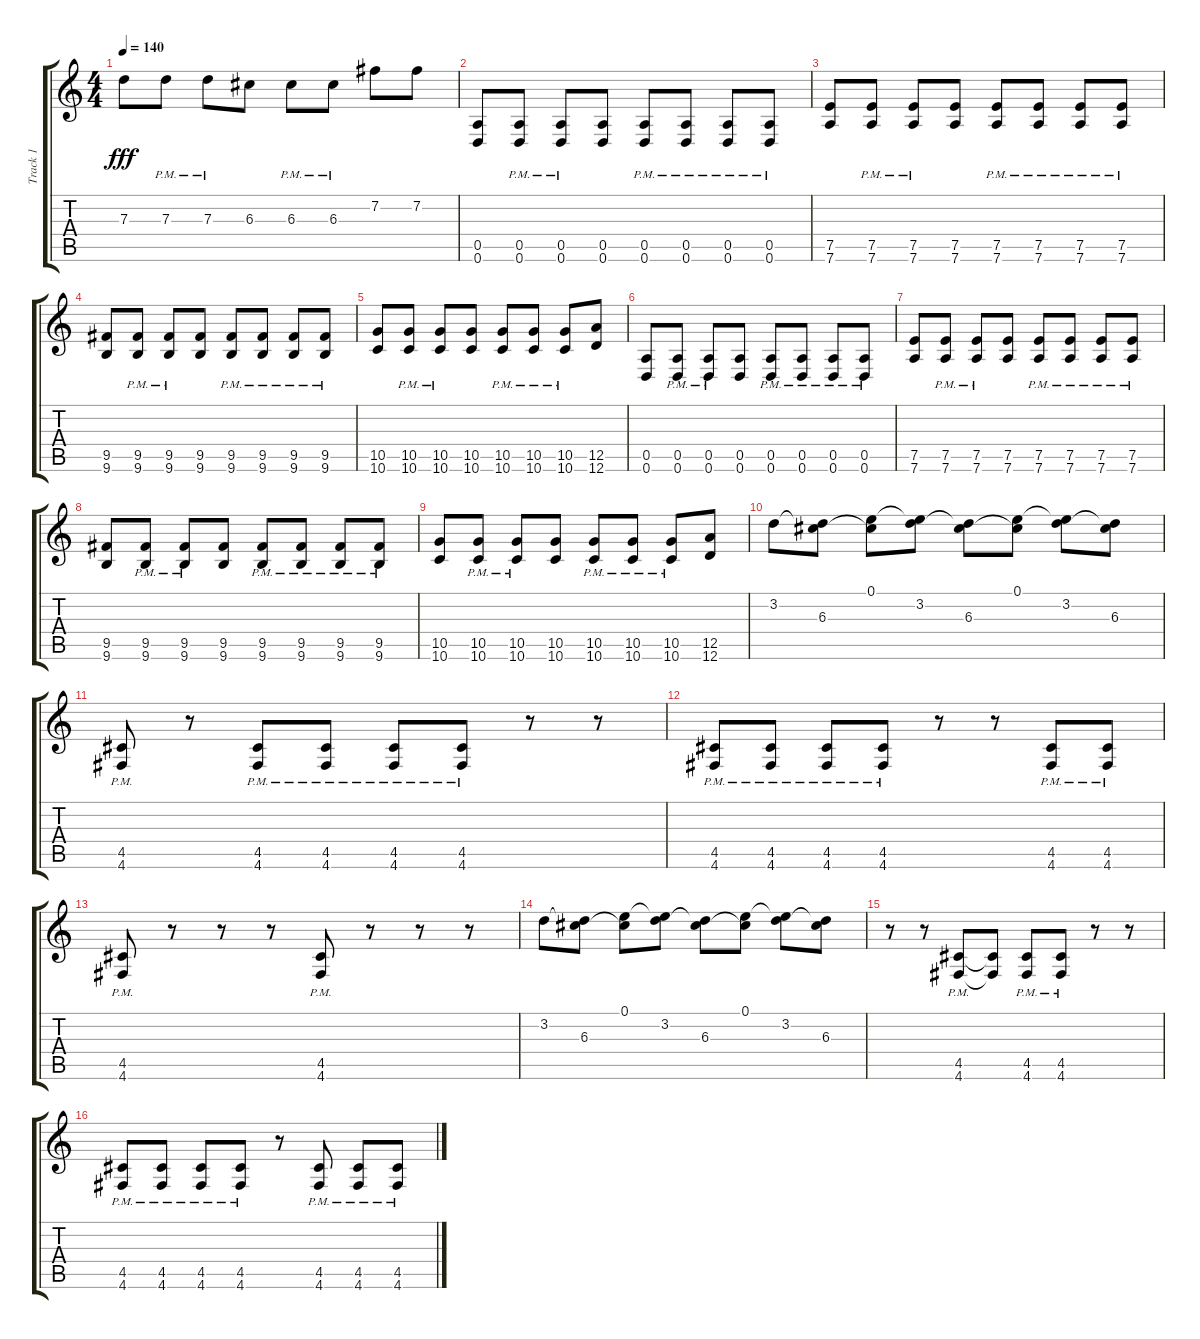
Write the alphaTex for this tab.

\track ("Track 1" "Track 1") {instrument overdrivenguitar}
\staff {score tabs}
\tuning (E4 B3 G3 D3 A2 D2) {hide}
\ts (4 4)
\tempo 140
\clef g2
\ks c
7.3.8{dy fff} 7.3{pm}.8 7.3{pm}.8 6.3.8 6.3{pm}.8 6.3{pm}.8 7.2.8 7.2.8 |
(0.5 0.6).8 (0.5{pm} 0.6{pm}).8 (0.5{pm} 0.6{pm}).8 (0.5 0.6).8 (0.5{pm} 0.6{pm}).8 (0.5{pm} 0.6{pm}).8 (0.5{pm} 0.6{pm}).8 (0.5{pm} 0.6{pm}).8 |
(7.5 7.6).8 (7.5{pm} 7.6{pm}).8 (7.5{pm} 7.6{pm}).8 (7.5 7.6).8 (7.5{pm} 7.6{pm}).8 (7.5{pm} 7.6{pm}).8 (7.5{pm} 7.6{pm}).8 (7.5{pm} 7.6{pm}).8 |
(9.5 9.6).8 (9.5{pm} 9.6{pm}).8 (9.5{pm} 9.6{pm}).8 (9.5 9.6).8 (9.5{pm} 9.6{pm}).8 (9.5{pm} 9.6{pm}).8 (9.5 9.6{pm}).8 (9.5{pm} 9.6{pm}).8 |
(10.5 10.6).8 (10.5{pm} 10.6{pm}).8 (10.5{pm} 10.6{pm}).8 (10.5 10.6).8 (10.5{pm} 10.6{pm}).8 (10.5{pm} 10.6{pm}).8 (10.5{pm} 10.6{pm}).8 (12.5 12.6).8 |
(0.5 0.6).8 (0.5{pm} 0.6{pm}).8 (0.5{pm} 0.6{pm}).8 (0.5 0.6).8 (0.5{pm} 0.6{pm}).8 (0.5{pm} 0.6{pm}).8 (0.5{pm} 0.6{pm}).8 (0.5{pm} 0.6{pm}).8 |
(7.5 7.6).8 (7.5{pm} 7.6{pm}).8 (7.5{pm} 7.6{pm}).8 (7.5 7.6).8 (7.5{pm} 7.6{pm}).8 (7.5{pm} 7.6{pm}).8 (7.5{pm} 7.6{pm}).8 (7.5{pm} 7.6{pm}).8 |
(9.5 9.6).8 (9.5{pm} 9.6{pm}).8 (9.5{pm} 9.6{pm}).8 (9.5 9.6).8 (9.5{pm} 9.6{pm}).8 (9.5{pm} 9.6{pm}).8 (9.5 9.6{pm}).8 (9.5{pm} 9.6{pm}).8 |
(10.5 10.6).8 (10.5{pm} 10.6{pm}).8 (10.5{pm} 10.6{pm}).8 (10.5 10.6).8 (10.5{pm} 10.6{pm}).8 (10.5{pm} 10.6{pm}).8 (10.5{pm} 10.6{pm}).8 (12.5 12.6).8 |
3.2.8 (3.2{t} 6.3).8 (0.1 6.3{t}).8 (0.1{t} 3.2).8 (3.2{t} 6.3).8 (0.1 6.3{t}).8 (0.1{t} 3.2).8 (3.2{t} 6.3).8 |
(4.5{pm} 4.6{pm}).8 r.8 (4.5{pm} 4.6{pm}).8 (4.5{pm} 4.6{pm}).8 (4.5{pm} 4.6{pm}).8 (4.5{pm} 4.6{pm}).8 r.8 r.8 |
(4.5{pm} 4.6{pm}).8 (4.5{pm} 4.6{pm}).8 (4.5{pm} 4.6{pm}).8 (4.5{pm} 4.6{pm}).8 r.8 r.8 (4.5{pm} 4.6{pm}).8 (4.5{pm} 4.6{pm}).8 |
(4.5{pm} 4.6{pm}).8 r.8 r.8 r.8 (4.5{pm} 4.6{pm}).8 r.8 r.8 r.8 |
3.2.8 (3.2{t} 6.3).8 (0.1 6.3{t}).8 (0.1{t} 3.2).8 (3.2{t} 6.3).8 (0.1 6.3{t}).8 (0.1{t} 3.2).8 (3.2{t} 6.3).8 |
r.8 r.8 (4.5{pm} 4.6{pm}).8 (4.5{t} 4.6{t}).8 (4.5{pm} 4.6{pm}).8 (4.5{pm} 4.6{pm}).8 r.8 r.8 |
(4.5{pm} 4.6{pm}).8 (4.5{pm} 4.6{pm}).8 (4.5{pm} 4.6{pm}).8 (4.5{pm} 4.6{pm}).8 r.8 (4.5{pm} 4.6{pm}).8 (4.5{pm} 4.6{pm}).8 (4.5{pm} 4.6{pm}).8
